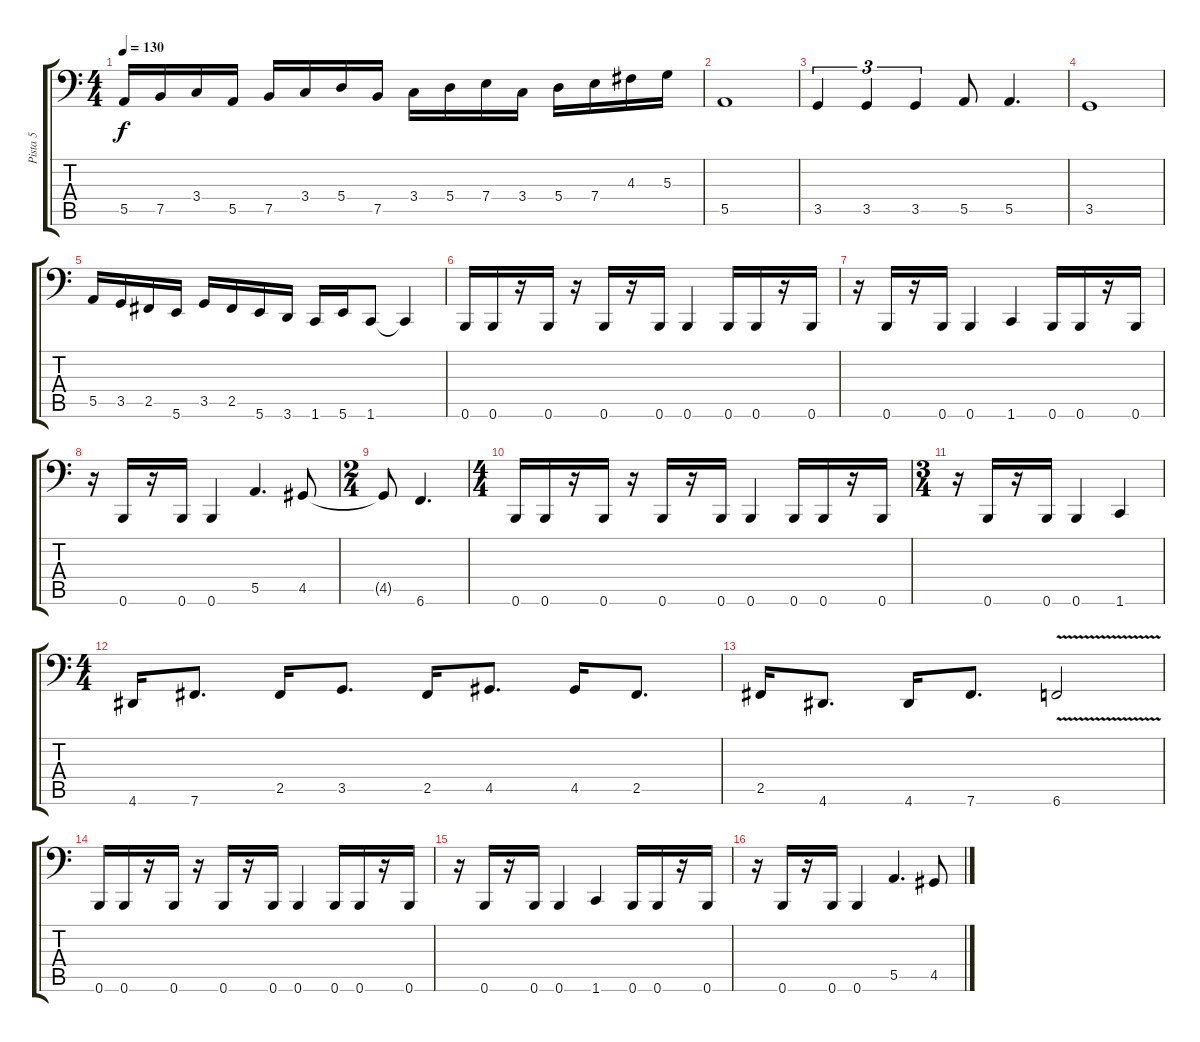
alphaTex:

\track ("Pista 5" "Pista 5") {instrument electricbassfinger}
\staff {score tabs}
\tuning (C3 G2 D2 A1 E1 B0) {hide}
\ts (4 4)
\tempo 130
\clef f4
\ks c
5.5.16{dy f} 7.5.16 3.4.16 5.5.16 7.5.16 3.4.16 5.4.16 7.5.16 3.4.16 5.4.16 7.4.16 3.4.16 5.4.16 7.4.16 4.3.16 5.3.16 |
5.5.1 |
3.5.4{tu (3 2)} 3.5.4{tu (3 2)} 3.5.4{tu (3 2)} 5.5.8 5.5.4{d} |
3.5.1 |
5.5.16 3.5.16 2.5.16 5.6.16 3.5.16 2.5.16 5.6.16 3.6.16 1.6.16 5.6.16 1.6.8 1.6{t}.4 |
0.6.16 0.6.16 r.16 0.6.16 r.16 0.6.16 r.16 0.6.16 0.6.4 0.6.16 0.6.16 r.16 0.6.16 |
r.16 0.6.16 r.16 0.6.16 0.6.4 1.6.4 0.6.16 0.6.16 r.16 0.6.16 |
r.16 0.6.16 r.16 0.6.16 0.6.4 5.5.4{d} 4.5.8 |
\ts (2 4)
4.5{t}.8 6.6.4{d} |
\ts (4 4)
0.6.16 0.6.16 r.16 0.6.16 r.16 0.6.16 r.16 0.6.16 0.6.4 0.6.16 0.6.16 r.16 0.6.16 |
\ts (3 4)
r.16 0.6.16 r.16 0.6.16 0.6.4 1.6.4 |
\ts (4 4)
4.6.16 7.6.8{d} 2.5.16 3.5.8{d} 2.5.16 4.5.8{d} 4.5.16 2.5.8{d} |
2.5.16 4.6.8{d} 4.6.16 7.6.8{d} 6.6{v}.2 |
0.6.16 0.6.16 r.16 0.6.16 r.16 0.6.16 r.16 0.6.16 0.6.4 0.6.16 0.6.16 r.16 0.6.16 |
r.16 0.6.16 r.16 0.6.16 0.6.4 1.6.4 0.6.16 0.6.16 r.16 0.6.16 |
r.16 0.6.16 r.16 0.6.16 0.6.4 5.5.4{d} 4.5.8
